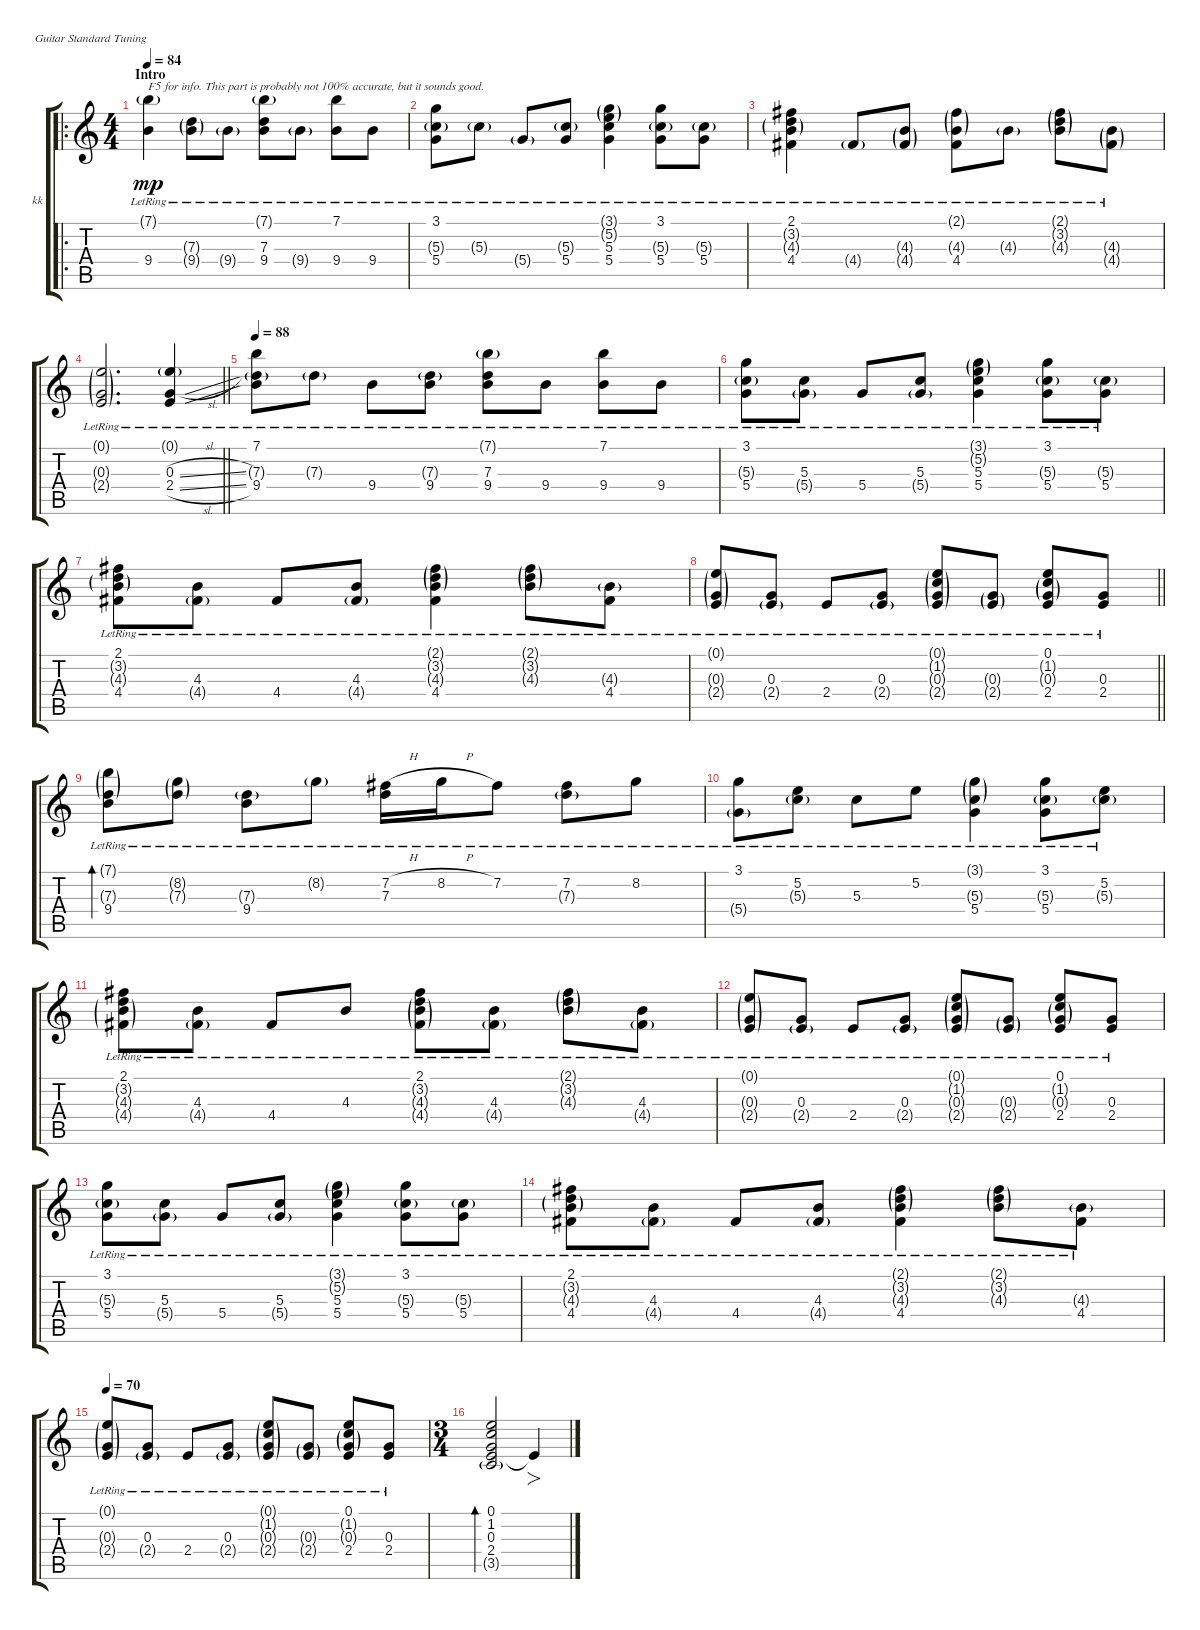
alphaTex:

\bracketExtendMode groupsimilarinstruments
\firstSystemTrackNameOrientation horizontal
\otherSystemsTrackNameOrientation horizontal
\track ("intro / rythm / solo - kk" "kk") {instrument electricguitarclean}
\staff {score tabs}
\tuning (E4 B3 G3 D3 A2 E2)
\ro
\ts (4 4)
\beaming (8 2 2 2 2)
\section ("" "Intro")
\tempo 84
\clef g2
\scale
0.5
\ks c
(7.1{g lr} 9.4{lr}).4{txt "F5 for info. This part is probably not 100% accurate, but it sounds good." dy mp instrument electricguitarclean} (9.4{g lr} 7.3{g lr}).8 9.4{g lr}.8 (7.1{g lr} 9.4{lr} 7.3{lr}).8 9.4{g lr}.8 (9.4{lr} 7.1{lr}).8 9.4{lr}.8 |
\scale
0.261719 (5.4{lr} 3.1{lr} 5.3{g lr}).8 5.3{g lr}.8 5.4{g lr}.8 (5.4{lr} 5.3{g lr}).8 (5.4{lr} 5.3{lr} 5.2{g} 3.1{g}).4 (5.4{lr} 5.3{g lr} 3.1{lr}).8 (5.4{lr} 5.3{g lr}).8 |
\scale
0.238281 (2.1{lr} 3.2{g lr} 4.3{g lr} 4.4{lr}).4 4.4{g lr}.8 (4.4{g lr} 4.3{g lr}).8 (4.4{lr} 2.1{g lr} 4.3{g lr}).8 4.3{g lr}.8 (3.2{g lr} 4.3{g lr} 2.1{g lr}).8 (4.3{g lr} 4.4{g lr}).8 |
\scale
0.333333
\barLineRight lightlight
(0.1{g lr} 0.3{g lr} 2.4{g lr}).2{d} (2.4{sl lr} 0.3{sl lr} 0.1{g}).4 |
\tempo 88
(7.1{lr} 9.4{lr} 7.3{g}).8 7.3{g lr}.8 9.4{lr}.8 (9.4{lr} 7.3{g}).8 (7.1{g lr} 9.4{lr} 7.3{lr}).8 9.4{lr}.8 (9.4{lr} 7.1{lr}).8 9.4{lr}.8 |
(5.4{lr} 3.1{lr} 5.3{g lr}).8 (5.3{lr} 5.4{g}).8 5.4{lr}.8 (5.4{g lr} 5.3{lr}).8 (5.4{lr} 5.3{lr} 5.2{g} 3.1{g}).4 (5.4{lr} 5.3{g lr} 3.1{lr}).8 (5.4{lr} 5.3{g lr}).8 |
(2.1{lr} 3.2{g lr} 4.3{g lr} 4.4{lr}).8 (4.3 4.4{g lr}).8 4.4{lr}.8 (4.4{g lr} 4.3{lr}).8 (4.4{lr} 2.1{g lr} 4.3{g lr} 3.2{g}).4 (3.2{g lr} 4.3{g lr} 2.1{g lr}).8 (4.3{g lr} 4.4{lr}).8 |
\barLineRight lightlight
(0.1{g lr} 0.3{g lr} 2.4{g lr}).8 (0.3{lr} 2.4{g lr}).8 2.4{lr}.8 (0.3{lr} 2.4{g lr}).8 (0.1{g lr} 0.3{g lr} 2.4{g lr} 1.2{g lr}).8 (0.3{g lr} 2.4{g lr}).8 (0.1{lr} 1.2{g lr} 0.3{g lr} 2.4{lr}).8 (0.3{lr} 2.4{lr}).8 |
(9.4{lr} 7.3{g lr} 7.1{g lr}).8{bd 61} (8.2{g lr} 7.3{g lr}).8 (9.4{lr} 7.3{g}).8 8.2{g lr}.8 (7.3{lr} 7.2{h lr}).16 8.2{h lr}.16 7.2{lr}.8 (7.2{lr} 7.3{g lr}).8 8.2{lr}.8 |
(3.1{lr} 5.4{g lr}).8 (5.2{lr} 5.3{g lr}).8 5.3{lr}.8 5.2{lr}.8 (3.1{g lr} 5.3{g lr} 5.4{lr}).4 (5.4{lr} 5.3{g lr} 3.1{lr}).8 (5.3{g lr} 5.2).8 |
(2.1{lr} 3.2{g lr} 4.3{g lr} 4.4{g lr}).8 (4.3{lr} 4.4{g lr}).8 4.4{lr}.8 4.3{lr}.8 (3.2{g lr} 4.3{g lr} 2.1{lr} 4.4{g lr}).8 (4.3{lr} 4.4{g lr}).8 (3.2{g lr} 4.3{g lr} 2.1{g lr}).8 (4.3{lr} 4.4{g lr}).8 |
(0.1{g lr} 0.3{g lr} 2.4{g lr}).8 (0.3{lr} 2.4{g lr}).8 2.4{lr}.8 (0.3{lr} 2.4{g lr}).8 (0.1{g lr} 0.3{g lr} 2.4{g lr} 1.2{g lr}).8 (0.3{g lr} 2.4{g lr}).8 (0.1{lr} 1.2{g lr} 0.3{g lr} 2.4{lr}).8 (0.3{lr} 2.4{lr}).8 |
(5.4{lr} 3.1{lr} 5.3{g lr}).8 (5.3{lr} 5.4{g}).8 5.4{lr}.8 (5.4{g lr} 5.3{lr}).8 (5.4{lr} 5.3{lr} 5.2{g} 3.1{g}).4 (5.4{lr} 5.3{g lr} 3.1{lr}).8 (5.4{lr} 5.3{g lr}).8 |
(2.1{lr} 3.2{g lr} 4.3{g lr} 4.4{lr}).8 (4.3 4.4{g lr}).8 4.4{lr}.8 (4.4{g lr} 4.3{lr}).8 (4.4{lr} 2.1{g lr} 4.3{g lr} 3.2{g}).4 (3.2{g lr} 4.3{g lr} 2.1{g lr}).8 (4.3{g lr} 4.4{lr}).8 |
\tempo 70
(0.1{g lr} 0.3{g lr} 2.4{g lr}).8 (0.3{lr} 2.4{g lr}).8 2.4{lr}.8 (0.3{lr} 2.4{g lr}).8 (0.1{g lr} 0.3{g lr} 2.4{g lr} 1.2{g lr}).8 (0.3{g lr} 2.4{g lr}).8 (0.1{lr} 1.2{g lr} 0.3{g lr} 2.4{lr}).8 (0.3{lr} 2.4{lr}).8 |
\ts (3 4)
(2.4 0.3 1.2 0.1 3.5{g}).2{bd 237} 2.4{t}.4{fo}
